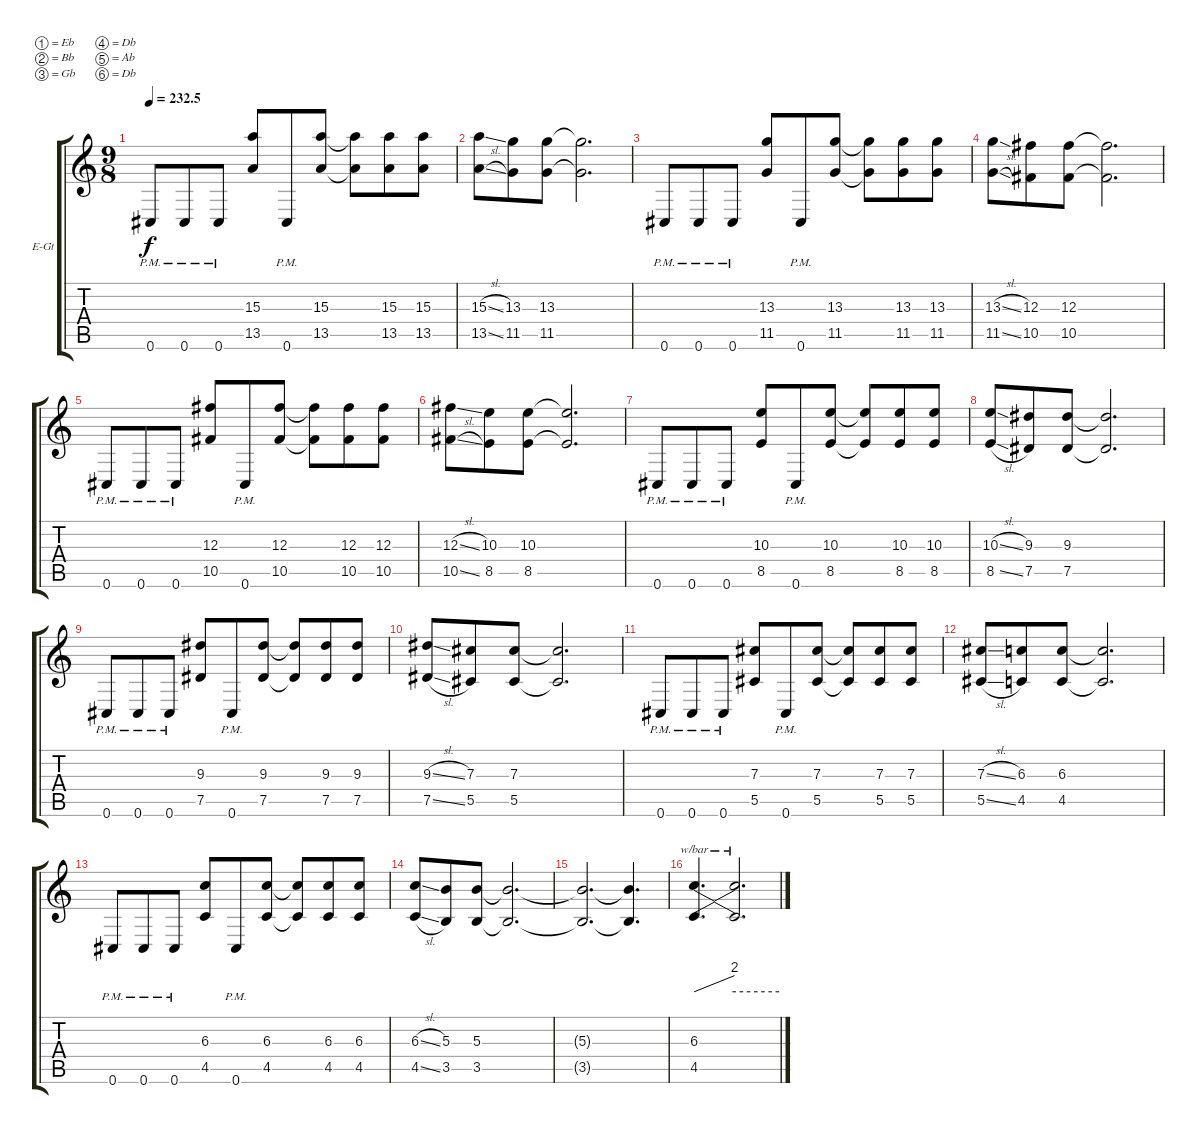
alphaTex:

\defaultSystemsLayout 4
\bracketExtendMode groupsimilarinstruments
\firstSystemTrackNameOrientation horizontal
\otherSystemsTrackNameOrientation horizontal
\track ("Daniel Mongrain" "E-Gt") {instrument distortionguitar}
\staff {score tabs}
\tuning (Eb4 Bb3 Gb3 Db3 Ab2 Db2)
\ts (9 8)
\tempo
232.5
\accidentals auto
\clef g2
\ottava regular
\simile none
\ks c
0.6{pm}.8{dy f} 0.6{pm}.8 0.6{pm}.8 (13.5 15.3).8 0.6{pm}.8 (13.5 15.3).8 (13.5{t} 15.3{t}).8 (13.5 15.3).8 (13.5 15.3).8 |
(15.3{sl} 13.5{sl}).8 (11.5 13.3).8 (11.5 13.3).8 (11.5{t} 13.3{t}).2{d} |
0.6{pm}.8 0.6{pm}.8 0.6{pm}.8 (11.5 13.3).8 0.6{pm}.8 (11.5 13.3).8 (11.5{t} 13.3{t}).8 (11.5 13.3).8 (11.5 13.3).8 |
(13.3{sl} 11.5{sl}).8 (10.5 12.3).8 (10.5 12.3).8 (10.5{t} 12.3{t}).2{d} |
0.6{pm}.8 0.6{pm}.8 0.6{pm}.8 (10.5 12.3).8 0.6{pm}.8 (10.5 12.3).8 (10.5{t} 12.3{t}).8 (10.5 12.3).8 (10.5 12.3).8 |
(12.3{sl} 10.5{sl}).8 (8.5 10.3).8 (10.3 8.5).8 (8.5{t} 10.3{t}).2{d} |
0.6{pm}.8 0.6{pm}.8 0.6{pm}.8 (8.5 10.3).8 0.6{pm}.8 (8.5 10.3).8 (8.5{t} 10.3{t}).8 (8.5 10.3).8 (8.5 10.3).8 |
(10.3{sl} 8.5{sl}).8 (7.5 9.3).8 (9.3 7.5).8 (7.5{t} 9.3{t}).2{d} |
0.6{pm}.8 0.6{pm}.8 0.6{pm}.8 (7.5 9.3).8 0.6{pm}.8 (7.5 9.3).8 (7.5{t} 9.3{t}).8 (7.5 9.3).8 (7.5 9.3).8 |
(9.3{sl} 7.5{sl}).8 (5.5 7.3).8 (7.3 5.5).8 (5.5{t} 7.3{t}).2{d} |
0.6{pm}.8 0.6{pm}.8 0.6{pm}.8 (5.5 7.3).8 0.6{pm}.8 (5.5 7.3).8 (5.5{t} 7.3{t}).8 (5.5 7.3).8 (5.5 7.3).8 |
(7.3{sl} 5.5{sl}).8 (4.5 6.3).8 (6.3 4.5).8 (4.5{t} 6.3{t}).2{d} |
0.6{pm}.8 0.6{pm}.8 0.6{pm}.8 (4.5 6.3).8 0.6{pm}.8 (4.5 6.3).8 (4.5{t} 6.3{t}).8 (4.5 6.3).8 (4.5 6.3).8 |
(6.3{sl} 4.5{sl}).8 (3.5 5.3).8 (5.3 3.5).8 (3.5{t} 5.3{t}).2{d} |
(3.5{t} 5.3{t}).2{d} (5.3{t} 3.5{t}).4{d} |
(4.5 6.3).4{d tbe (dive default 0 0 45.6 8)} (6.3{t} 4.5{t}).2{d tbe (hold default 0 0 60 0)}
